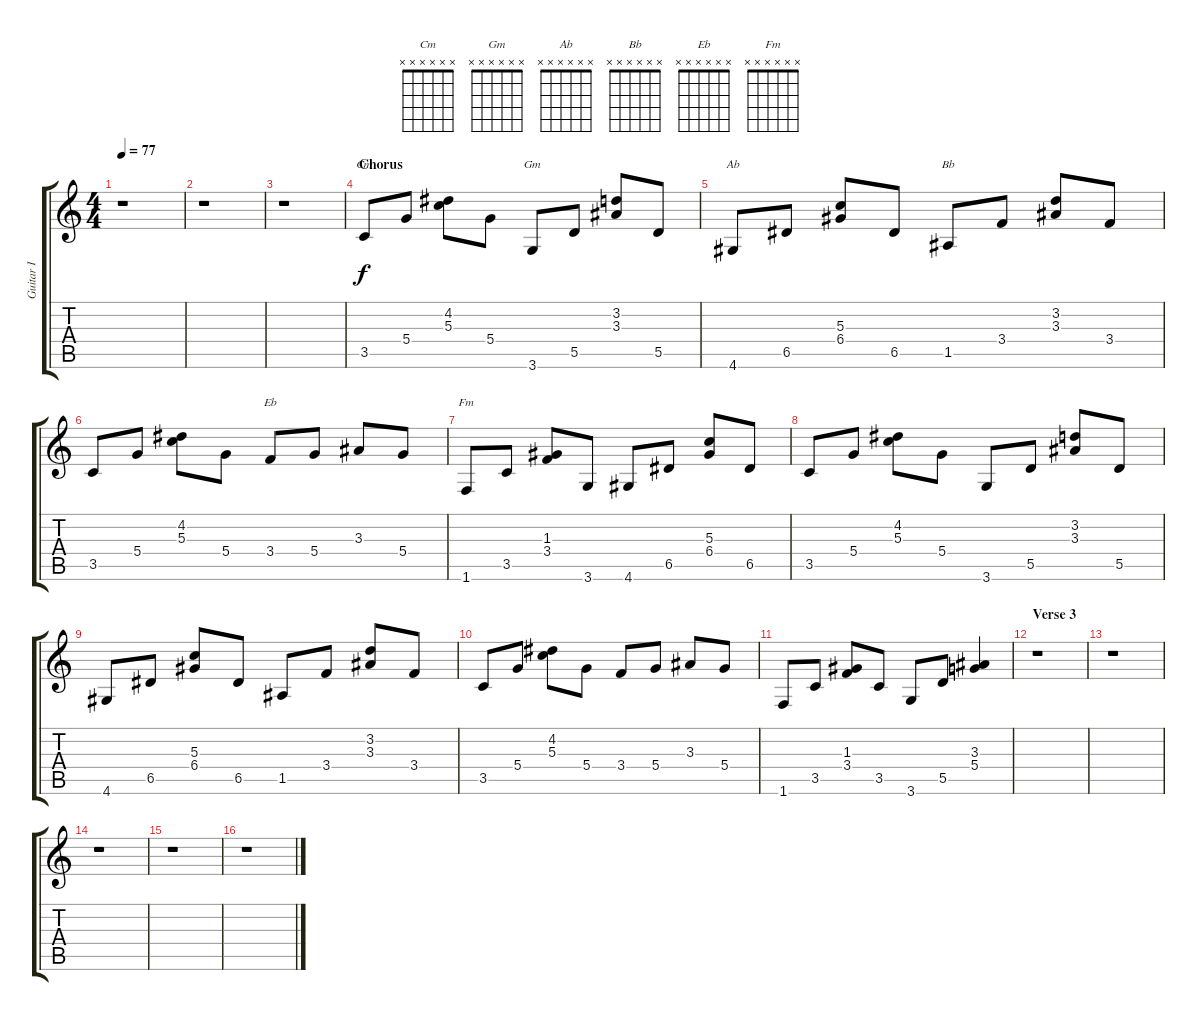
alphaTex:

\track ("Guitar I" "Guitar I") {instrument acousticguitarnylon}
\staff {score tabs}
\tuning (E4 B3 G3 D3 A2 E2) {hide}
\chord ("Cm" x x x x x x)
\chord ("Gm" x x x x x x)
\chord ("Ab" x x x x x x)
\chord ("Bb" x x x x x x)
\chord ("Eb" x x x x x x)
\chord ("Fm" x x x x x x)
\ts (4 4)
\tempo 77
\clef g2
\ks c
r.1{dy f} |
r.1 |
r.1 |
\section ("" "Chorus")
3.5.8{ch "Cm"} 5.4.8 (4.2 5.3).8 5.4.8 3.6.8{ch "Gm"} 5.5.8 (3.2 3.3).8 5.5.8 |
4.6.8{ch "Ab"} 6.5.8 (5.3 6.4).8 6.5.8 1.5.8{ch "Bb"} 3.4.8 (3.2 3.3).8 3.4.8 |
3.5.8 5.4.8 (4.2 5.3).8 5.4.8 3.4.8{ch "Eb"} 5.4.8 3.3.8 5.4.8 |
1.6.8{ch "Fm"} 3.5.8 (1.3 3.4).8 3.6.8 4.6.8 6.5.8 (5.3 6.4).8 6.5.8 |
3.5.8 5.4.8 (4.2 5.3).8 5.4.8 3.6.8 5.5.8 (3.2 3.3).8 5.5.8 |
4.6.8 6.5.8 (5.3 6.4).8 6.5.8 1.5.8 3.4.8 (3.2 3.3).8 3.4.8 |
3.5.8 5.4.8 (4.2 5.3).8 5.4.8 3.4.8 5.4.8 3.3.8 5.4.8 |
1.6.8 3.5.8 (1.3 3.4).8 3.5.8 3.6.8 5.5.8 (3.3 5.4).4 |
\section ("" "Verse 3")
r.1 |
r.1 |
r.1 |
r.1 |
r.1
